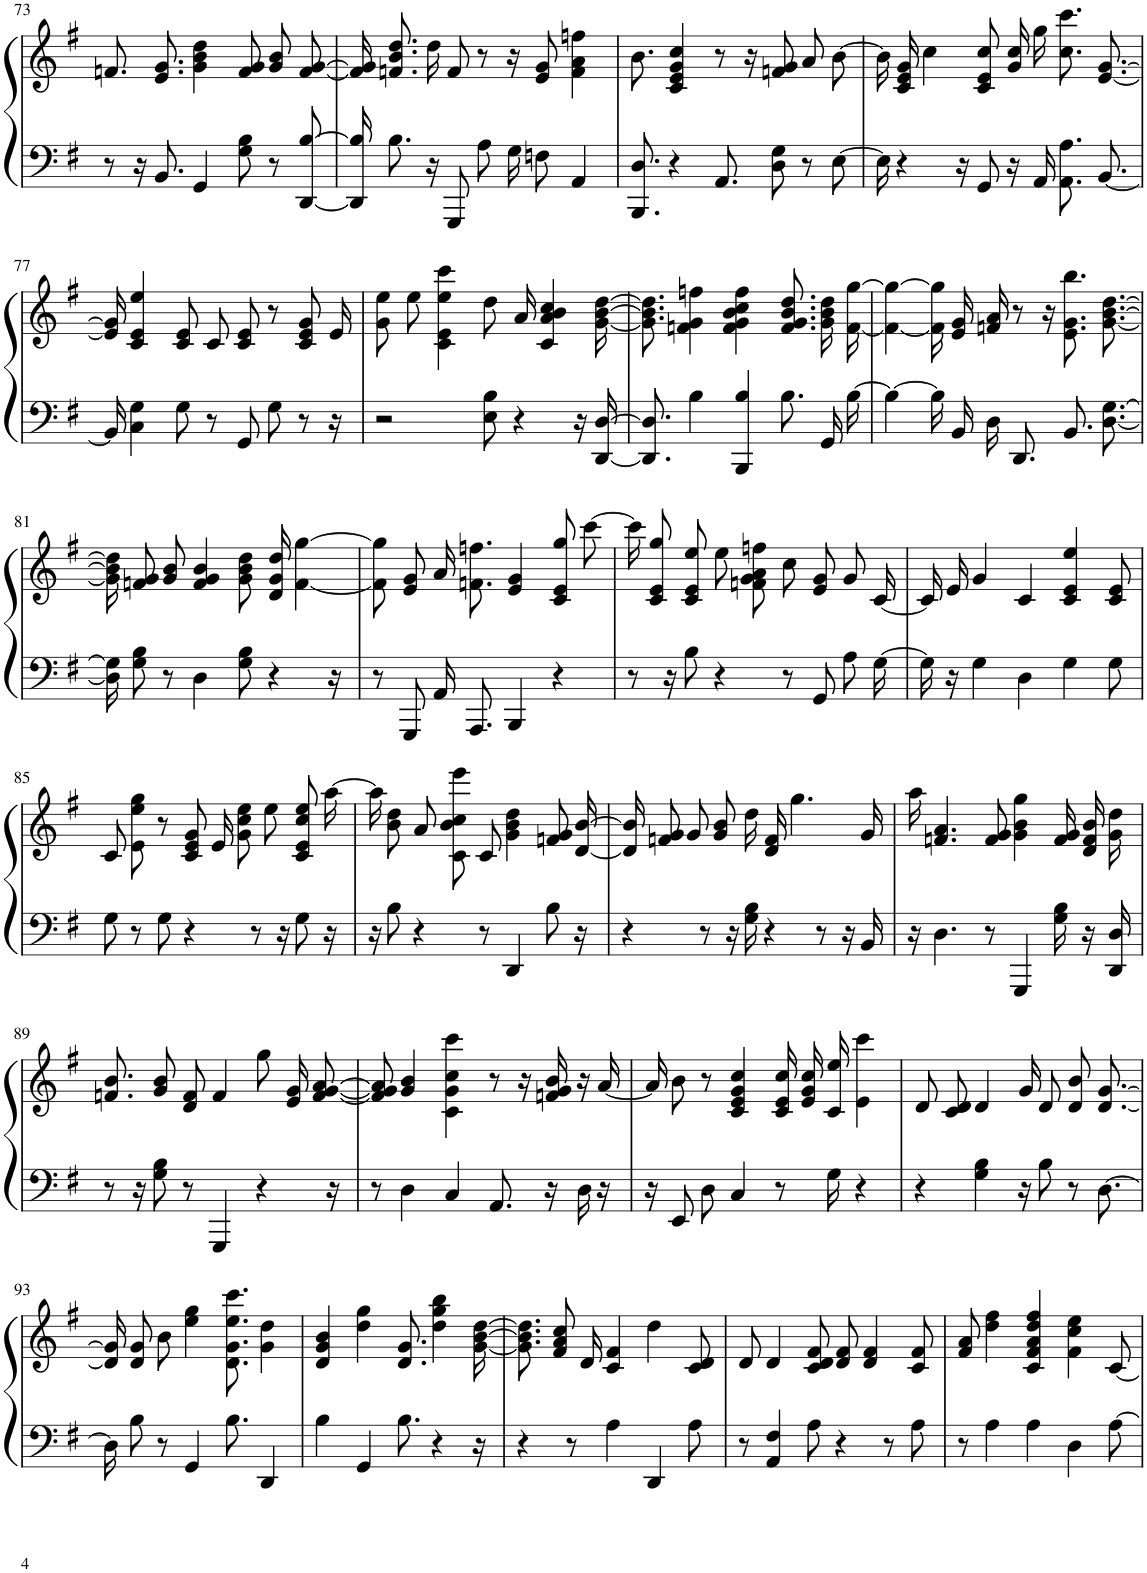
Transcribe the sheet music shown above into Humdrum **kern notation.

**kern	**kern
*part1	*part1
*staff2	*staff1
*I"Piano	*
*I'Pno	*
!!LO:PB:g=z
*clefF4	*clefG2
*k[f#]	*k[f#]
*G:	*G:
*M4/4	*M4/4
=73	=73
8r	8.fn/L
16r	.
8.BB/	8.e/ 8.g/J
4GG/	4g\ 4b\ 4dd\
8G\ 8B\	8f/ 8g/
8r	8g/ 8b/L
[8DD/ [8B/	[8f/ [8g/J
=74	=74
16DD]/ 16B]/KL	16f]/ 16g]/KL
8.B/J	8.fn/ 8.b/ 8.dd/J
16r	16dd/KL
8GGG/L	8f/J
8A/J	8r
16G\KL	16r
8Fn\J	8e/ 8g/
4AA/	4f\ 4a\ 4ffn\
=75	=75
8.BBB/ 8.D/	8.b\
4r	4c/ 4e/ 4g/ 4cc/
8.AA/	8r
.	16r
8D\ 8G\	8fn/ 8g/
8r	8a/L
[8E\	[8b/J
=76	=76
16E\]	16b/LL]
4r	16c/ 16e/ 16g/JJ
.	4cc\
16r	.
8GG/	8c/ 8e/ 8cc/
16r	16g\ 16cc\LL
16AA\KL	16gg\J
8.AA\ 8.A\J	8.cc\ 8.ccc\J
[8.BB/J	[8.e/ [8.g/J
!!LO:LB:g=z
=77	=77
16BB/]	16e/] 16g/]
4C\ 4G\	4c/ 4e/ 4ee/
8G\	8c/ 8e/L
8r	8c/J
8GG/L	8c/ 8e/
8G/J	8r
8r	8c/ 8e/ 8g/L
16r	16e/Jk
=78	=78
2r	8g\ 8ee\L
.	8ee\J
.	4c\ 4e\ 4ee\ 4ccc\
8E\ 8B\	8dd\L
4r	16a\Jk
.	4c/ 4a/ 4b/ 4cc/
16r	.
[16DD/ [16D/	[16g\ [16b\ [16dd\
=79	=79
8.DD/] 8.D/]	8.g\] 8.b\] 8.dd\]
4B\	4fn\ 4g\ 4ffn\
4BBB/ 4B/	4f\ 4g\ 4b\ 4cc\ 4ff\
8.B\	8.f/ 8.g/ 8.b/ 8.dd/
16GG\LL	16g\ 16b\ 16dd\LL
[16B\JJ	[16f\ [16gg\JJ
=80	=80
4B\_	4f\_ 4gg\_
16B/LL]	16f]/ 16gg]/LL
16BB/J	16e/ 16g/
16D/K	16fn/ 16a/JJ
8.DD/J	8r
.	16r
8.BB\L	8.e\ 8.g\ 8.bb\
[8.D\ [8.G\J	[8.g\ [8.b\ [8.dd\J
!!LO:LB:g=z
=81	=81
16D]\ 16G]\KL	16g]/ 16b]/ 16dd]/KL
8G\ 8B\J	8fn/ 8g/
8r	8g/ 8b/J
4D\	4f/ 4g/ 4b/
8G\ 8B\	8g\ 8b\ 8dd\L
4r	16d\ 16g\ 16dd\Jk
.	[4f\ [4gg\
16r	.
=82	=82
8r	8f]/ 8gg]/L
8GGG/	8e/ 8g/J
16AA/KL	16a\KL
8.AAA/J	8.fn\ 8.ffn\J
4BBB/	4e/ 4g/
4r	8c\ 8e\ 8gg\L
.	[8ccc\J
=83	=83
8r	16ccc\KL]
.	8c\ 8e\ 8gg\
16r	.
8B\	8c\ 8e\ 8ee\J
4r	8ee\L
.	8fn\ 8g\ 8a\ 8ffn\J
8r	8cc/L
8GG/	8e/ 8g/J
8A\L	8g/L
[16G\Jk	[16c/Jk
=84	=84
16G\]	16c/LL]
16r	16e/JJ
4G\	4g/
4D\	4c/
4G\	4c/ 4e/ 4ee/
8G\	8c/ 8e/
!!LO:LB:g=z
=85	=85
8G\	8c/L
8r	8e/ 8ee/ 8gg/J
8G\	8r
4r	8c/ 8e/ 8g/
.	16e/KL
.	8g/ 8cc/ 8ee/
8r	.
.	8ee/J
16r	.
8G\	8c\ 8e\ 8cc\ 8ee\L
16r	[16aa\Jk
=86	=86
16r	16aa\KL]
8B\	8b\ 8dd\
4r	8a\J
.	8c/ 8b/ 8cc/ 8eee/L
8r	8c/J
4DD/	4g\ 4b\ 4dd\
8B\	8fn/ 8g/L
16r	[16d/ [16b/Jk
=87	=87
4r	16d]/ 16b]/KL
.	8fn/ 8g/
.	8g/J
8r	.
.	8g\ 8b\L
16r	.
16G\ 16B\	16dd\Jk
4r	16d/ 16f/
.	4.gg\
8r	.
16r	.
16BB/	16g/
=88	=88
16r	16aa\
4.D\	4.fn/ 4.a/
8r	8f/ 8g/
4GGG/	4g\ 4b\ 4gg\
16G\ 16B\	16f/ 16g/LL
16r	16d/ 16f/ 16b/
16DD/ 16D/	16g/ 16dd/JJ
!!LO:LB:g=z
=89	=89
8r	8.fn/ 8.b/L
16r	.
8G\ 8B\	8g/ 8b/J
8r	8d/ 8f/
4GGG/	4f/
4r	8gg\
.	16e/ 16g/KL
.	[8f/ [8g/ [8a/J
16r	.
=90	=90
8r	8f/] 8g/] 8a/]
4D\	4g/ 4b/
4C/	4c\ 4g\ 4cc\ 4ccc\
8.AA/	8r
.	16r
16r	16fn/ 16g/ 16b/
16D\	16r
16r	[16a/
=91	=91
16r	16a/KL]
8EE/L	8b/J
8D/J	8r
4C/	4c/ 4e/ 4g/ 4cc/
8r	16c/ 16e/ 16cc/LL
.	16e/ 16g/ 16cc/
16G\	16c/ 16ee/JJ
4r	4e\ 4ccc\
=92	=92
4r	8d/L
.	8c/ 8d/J
4G\ 4B\	4d/
16r	16g/KL
8B\	8d/
8r	8d/ 8b/J
[8.D\	[8.d/ [8.g/J
!!LO:LB:g=z
=93	=93
16D\KL]	16d]/ 16g]/KL
8B\J	8d/ 8g/
8r	8b/J
4GG/	4ee\ 4gg\
8.B\	8.d\ 8.g\ 8.ee\ 8.ccc\
4DD/	4g\ 4dd\
=94	=94
4B\	4d/ 4g/ 4b/
4GG/	4dd\ 4gg\
8.B\	8.d/ 8.g/
4r	4dd\ 4gg\ 4bb\
16r	[16g\ [16b\ [16dd\
=95	=95
4r	8.g]/ 8.b]/ 8.dd]/L
.	8f#/ 8a/ 8cc/J
8r	.
.	16d/
4A\	4c/ 4f#/
4DD/	4dd\
8A\	8c/ 8d/
=96	=96
8r	8d/
4AA/ 4F#/	4d/
8A\	8c/ 8d/ 8f#/
4r	8d/ 8f#/
.	4d/ 4f#/
8r	.
8A\	8c/ 8f#/
=97	=97
8r	8f#/ 8a/
4A\	4dd\ 4ff#\
4A\	4c/ 4f#/ 4a/ 4dd/ 4ff#/
4D\	4f#\ 4cc\ 4ee\
[8A\	[8c/
=	=
*-	*-
